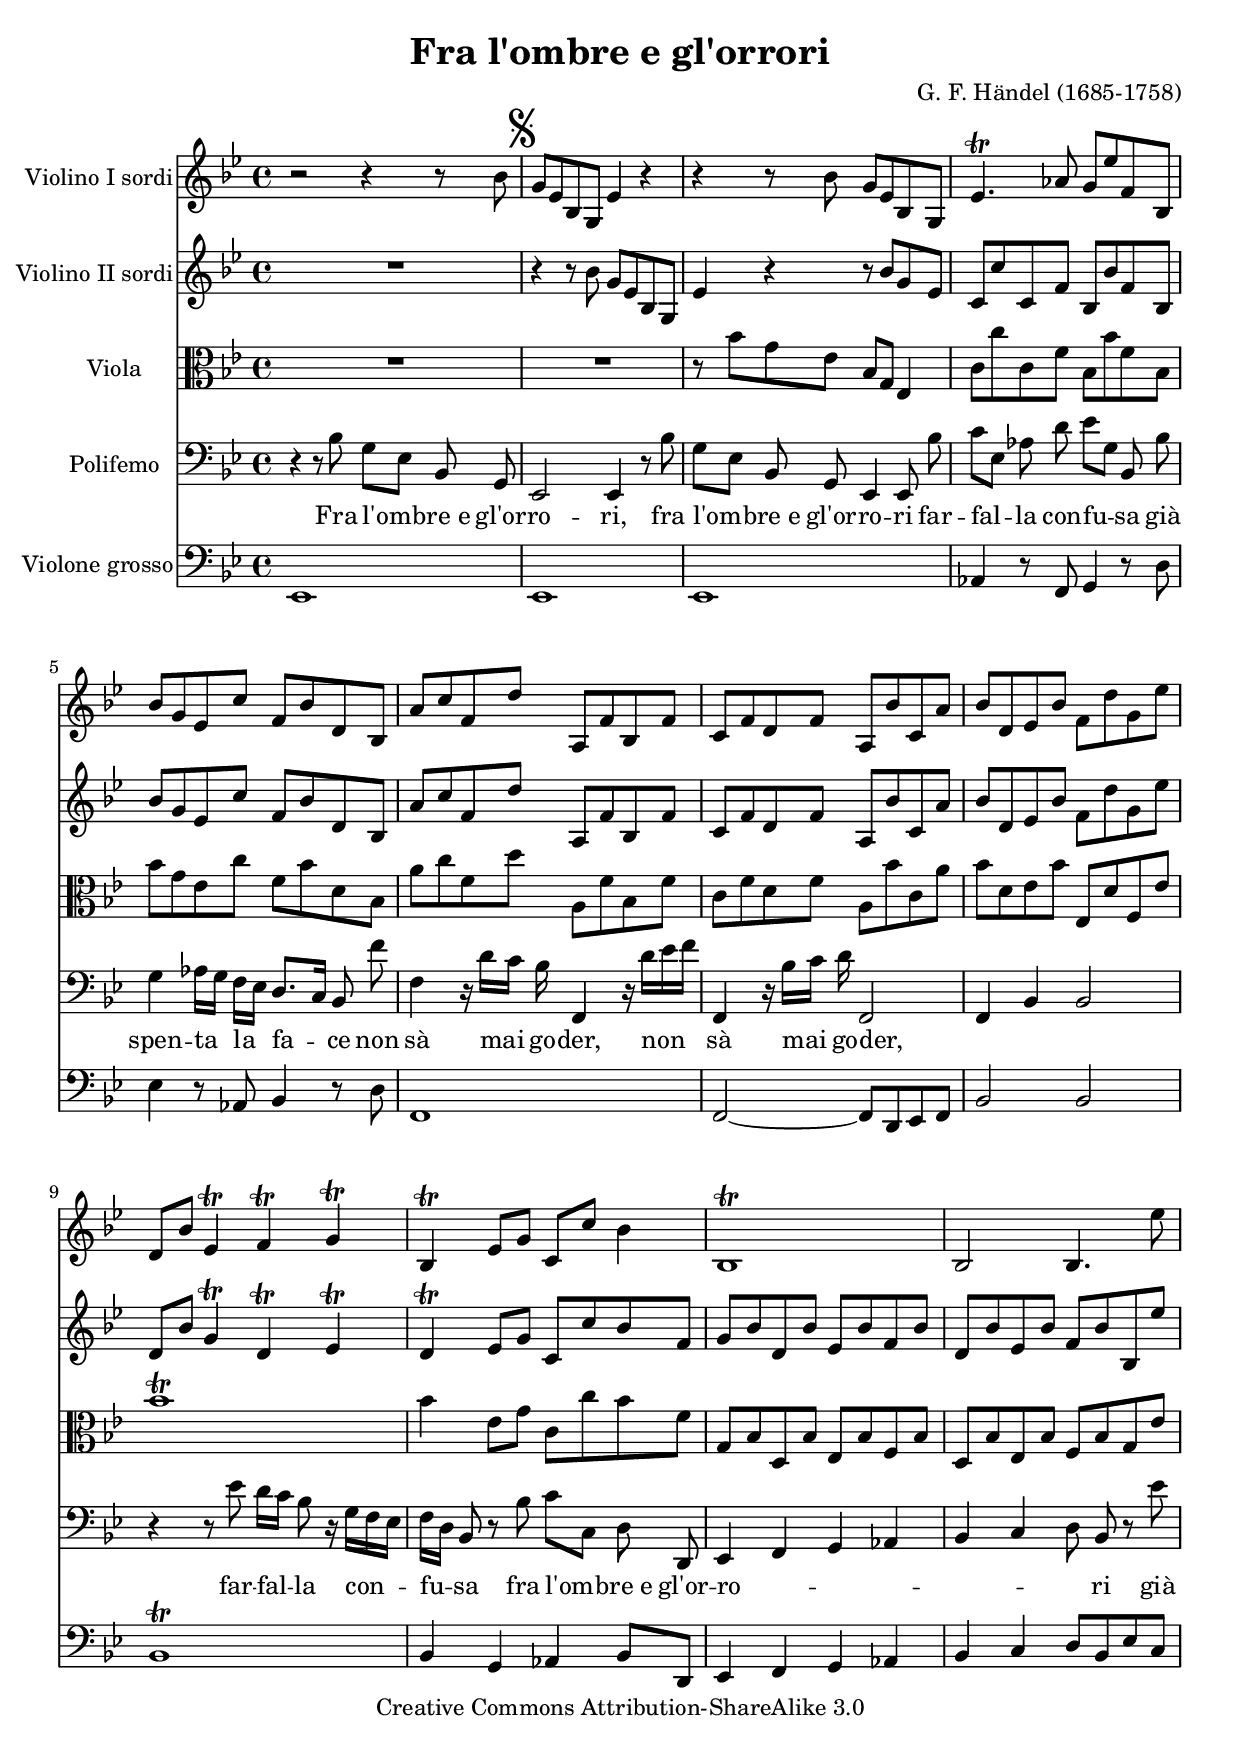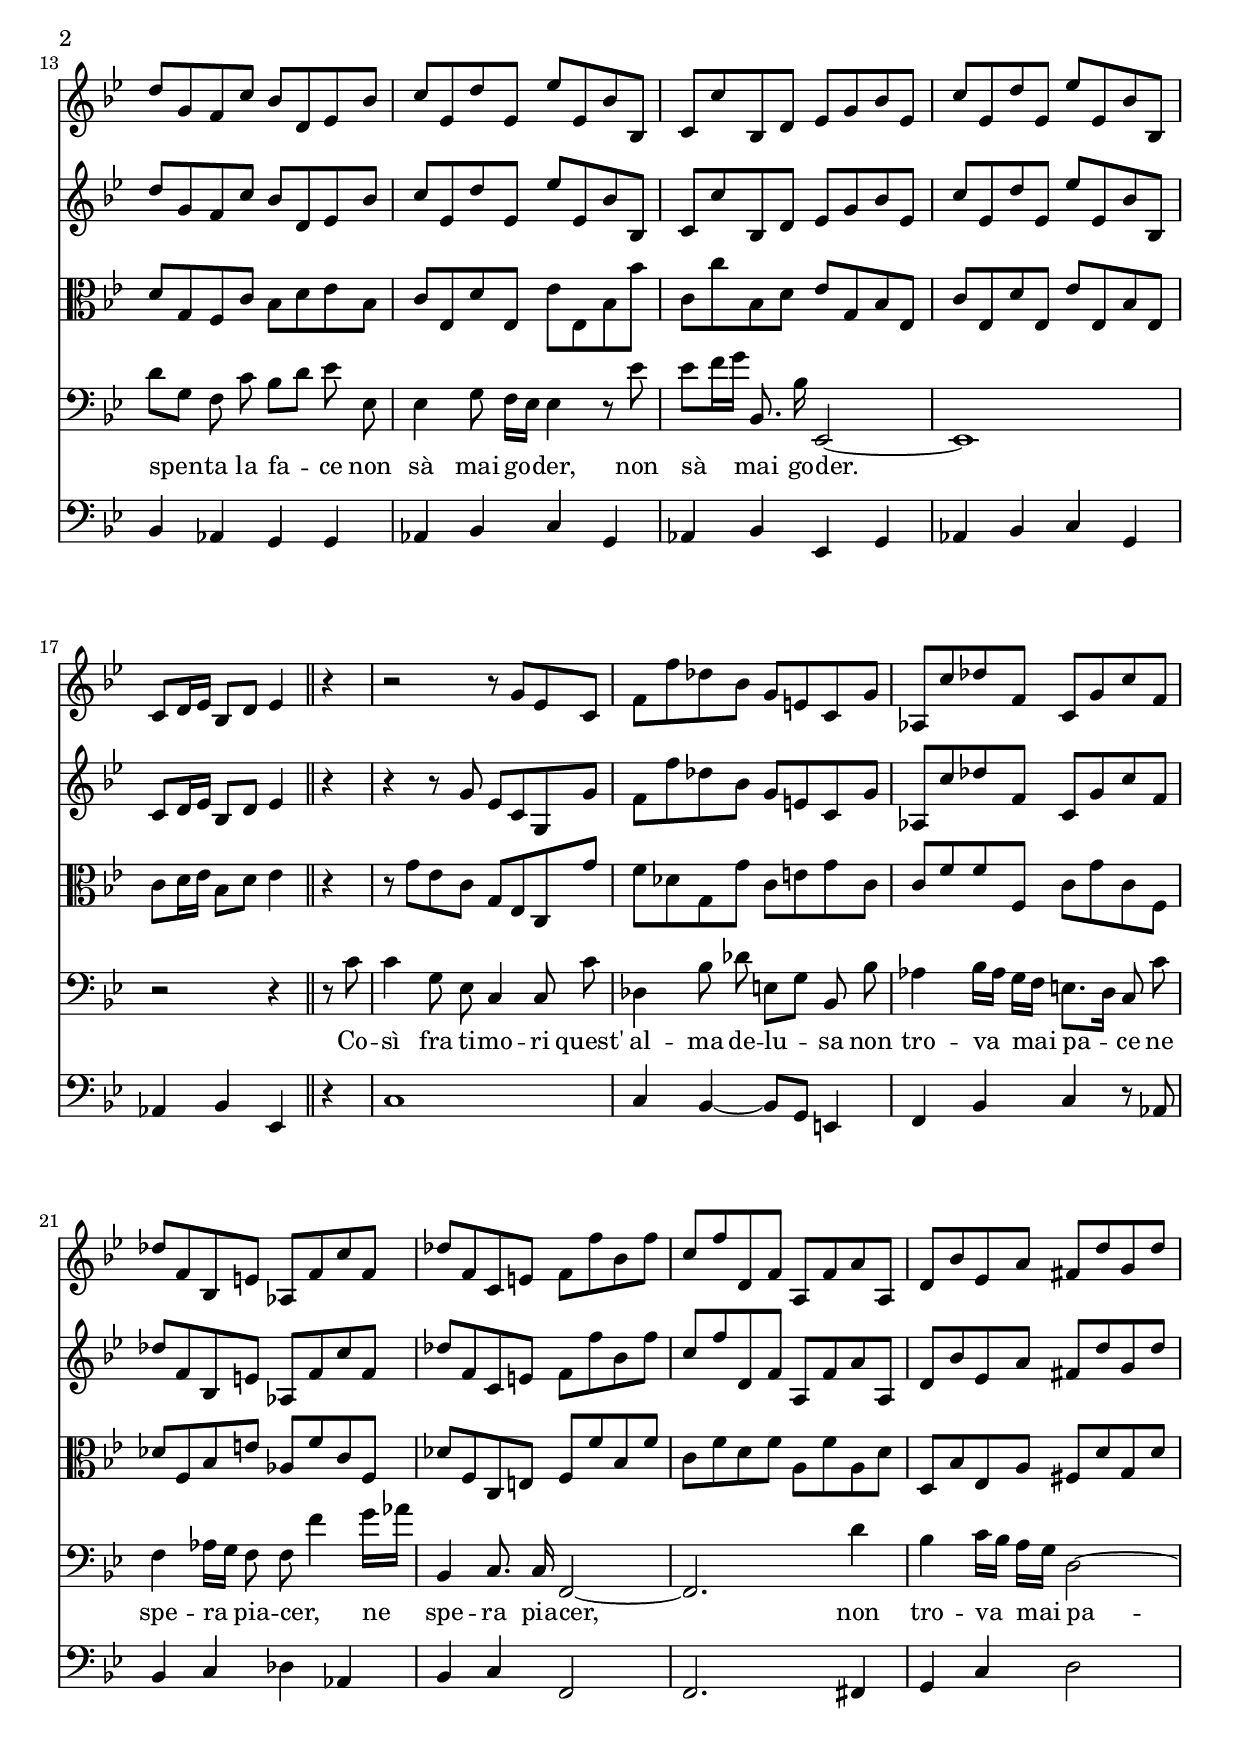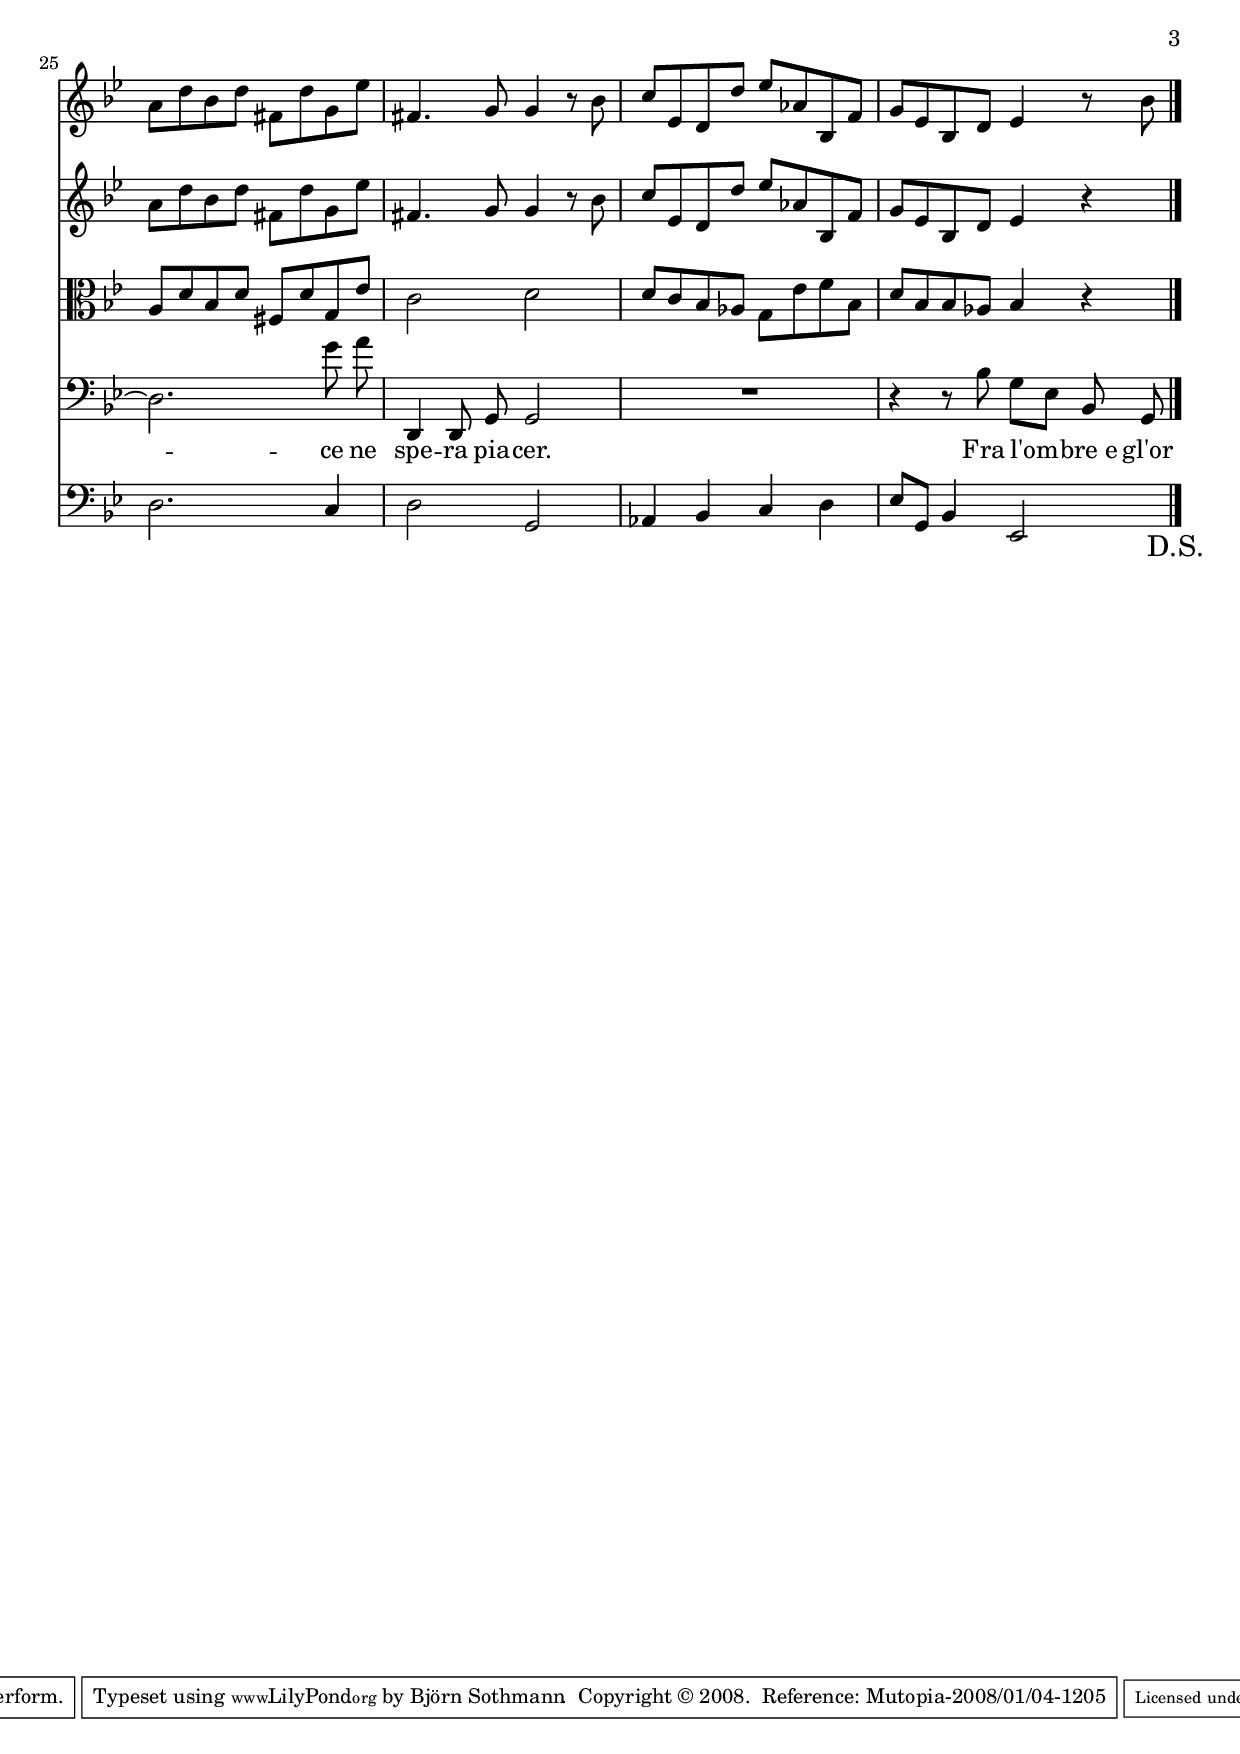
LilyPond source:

% Created on Sun Dec 30 15:54:08 CET 2007
\version "2.10.33"

\header {
	title = "Fra l'ombre e gl'orrori"
	composer = "G. F. Händel (1685-1758)"
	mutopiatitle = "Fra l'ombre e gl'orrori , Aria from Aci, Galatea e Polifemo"
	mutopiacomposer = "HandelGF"
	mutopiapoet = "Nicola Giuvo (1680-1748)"
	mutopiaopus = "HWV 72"
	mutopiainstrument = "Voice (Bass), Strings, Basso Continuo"
	date = "1708"
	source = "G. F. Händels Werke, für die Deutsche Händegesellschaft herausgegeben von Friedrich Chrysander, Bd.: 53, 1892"
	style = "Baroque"
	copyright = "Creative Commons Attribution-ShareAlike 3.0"
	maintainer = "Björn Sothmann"
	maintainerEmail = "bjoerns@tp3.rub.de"
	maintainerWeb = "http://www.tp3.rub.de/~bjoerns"
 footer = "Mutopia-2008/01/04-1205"
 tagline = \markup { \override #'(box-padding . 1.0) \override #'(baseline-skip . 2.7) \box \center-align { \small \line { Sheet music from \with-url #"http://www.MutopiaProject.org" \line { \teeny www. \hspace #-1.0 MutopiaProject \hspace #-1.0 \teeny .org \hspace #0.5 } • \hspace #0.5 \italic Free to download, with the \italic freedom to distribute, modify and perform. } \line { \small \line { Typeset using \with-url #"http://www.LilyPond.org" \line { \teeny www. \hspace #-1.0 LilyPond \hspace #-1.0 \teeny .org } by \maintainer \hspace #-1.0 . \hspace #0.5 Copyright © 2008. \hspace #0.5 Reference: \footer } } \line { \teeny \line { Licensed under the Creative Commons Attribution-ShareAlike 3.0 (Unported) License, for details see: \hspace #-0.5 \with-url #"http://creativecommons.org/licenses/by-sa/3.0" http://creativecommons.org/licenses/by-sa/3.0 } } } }
}

\include "deutsch.ly"

verse= \lyricmode {
Fra l'om -- bre_e gl'or -- ro -- ri, fra l'om -- bre_e gl'or -- ro -- ri far -- fal -- la con -- fu -- sa già spen -- ta la fa -- ce non sà mai go -- der, non sà mai go -- der, far -- fal -- la con -- fu -- sa fra l'om -- bre_e gl'or -- ro -- ri già spen -- ta la fa -- ce non sà mai go -- der, non sà mai go -- der.
Co -- sì fra ti -- mo -- ri quest' al -- ma de -- lu -- sa non tro -- va mai pa -- ce ne spe -- ra pia -- cer, ne spe -- ra pia -- cer, non tro -- va mai pa -- ce ne spe -- ra pia -- cer.
Fra l'om -- bre_e gl'or
}
 

staffViolin = \new Staff  {
	\time 4/4
	\override Score.MetronomeMark #'stencil = ##f
	\tempo 4 = 40
	\set Staff.instrumentName="Violino I sordi"
	\set Staff.midiInstrument="violin"
	\key b \major
	\clef treble
	\relative c'' {
		r2 r4 r8 b \mark \markup { \musicglyph #"scripts.segno" } |
		g es b g es'4 r |
		r r8 b'8 g es b g |
		es'4.\trill as8 g es' f, b, |
		b' g es c' f, b d, b |
		a' c f, d' a, f' b, f' |
		c f d f a, b' c, a' |
		b d, es b' f d' g, es' |
		d, b' es,4\trill f\trill g\trill |
		b,4\trill es8 g c, c' b4 |
		b,1\trill |
		b2 b4. es'8 |
		d g, f c' b d, es b' |
		c es, d' es, es' es, b' b, |
		c c' b, d es g b es, |
		c' es, d' es, es' es, b' b, |
		c d16 es b8 d es4 \bar "||" r4 |
		r2 r8 g es c |
		f f' des b g e c g' |
		as, c' des f, c g' c f, |
		des' f, b, e as, f' c' f, |
		des' f, c e f f' b, f' |
		c f d, f a, f' a a, |
		d b' es, a fis d' g, d' |
		a d b d fis, d' g, es' |
		fis,4. g8 g4 r8 b |
		c es, d d' es as, b, f' |
		g es b d es4 r8 b' \override Score.RehearsalMark #'direction = #DOWN \once \override Score.RehearsalMark #'break-visibility =
		#begin-of-line-invisible \mark \markup { "D.S." } |
		\bar "|."
	}

}
staffViolinII = \new Staff  {
	\set Staff.instrumentName="Violino II sordi"
	\set Staff.midiInstrument="violin"
	\key b \major
	\clef treble
	\relative c'' {
		R1 |
		r4 r8 b g es b g |
		es'4 r r8 b' g es |
		c c' c, f b, b' f b, |
		b' g es c' f, b d, b |
		a' c f, d' a, f' b, f' |
		c f d f a, b' c, a' |
		b d, es b' f d' g, es' |
		d, b' g4\trill d\trill es\trill |
		d\trill es8 g c, c' b f |
		g b d, b' es, b' f b |
		d, b' es, b' f b b, es' |
		d g, f c' b d, es b' |
		c es, d' es, es' es, b' b, |
		c c' b, d es g b es, |
		c' es, d' es, es' es, b' b, |
		c d16 es b8 d es4 \bar "||" r4 |
		r r8 g es c g g' |
		f f' des b g e c g' |
		as, c' des f, c g' c f, |
		des' f, b, e as, f' c' f, |
		des' f, c e f f' b, f' |
		c f d, f a, f' a a, |
		d b' es, a fis d' g, d' |
		a d b d fis, d' g, es' |
		fis,4. g8 g4 r8 b |
		c es, d d' es as, b, f' |
		g es b d es4 r4 |
	\bar "|."
	}

}
staffViola = \new Staff  {
	\set Staff.instrumentName="Viola"
	\set Staff.midiInstrument="viola"
	\key b \major
	\clef alto
	\relative c'' {
		R1*2 |
		r8 b g es b g es4 |
		c'8 c' c, f b, b' f b, |
		b' g es c' f, b d, b |
		a' c f, d' a, f' b, f' |
		c f d f a, b' c, a' |
		b d, es b' es,, d' f, es' |
		b'1\trill |
		b4 es,8 g c, c' b f |
		g, b d, b' es, b' f b |
		d, b' es, b' f b g es' |
		d g, f c' b d es b |
		c es, d' es, es' es, b' b' |
		c, c' b, d es g, b es, |
		c' es, d' es, es' es, b' es, |
		c' d16 es b8 d es4 \bar "||" r4 |
		r8 g es c g es c g'' |
		f des g, g' c, e g c, |
		c f f f, c' g' c, f, |
		des' f, b e as, f' c f, |
		des' f, c e f f' b, f' |
		c f d f a, f' a, d |
		d, b' es, a fis d' g, d' |
		a d b d fis, d' g, es' |
		c2 d |
		d8 c b as g es' f b, |
		d b b as b4 r |
	\bar "|."
	}

}
staffBass = \new Staff  {
	\set Staff.instrumentName="Polifemo"
	\set Staff.midiInstrument="oboe"
	\key b \major
	\clef bass
	\relative c' { 	
		\context Voice = "melodyBas" {
			\dynamicUp
			\autoBeamOff
			r4 r8 b g[ es] b g |
			es2 es4 r8 b'' |
			g[ es] b g es4 es8 b'' |
			c[ es,] as d es[ g,] b, b' |
			g4 as16[ g] f[ es] d8.[ c16] b8 f'' |
			f,4 r16 d'[c] b f,4 r16 d''[ es f] |
			f,,4 r16 b'[ c] d f,,2\melisma |
			f4 b b2\melismaEnd |
			r4 r8 es' d16[ c] b8 r16 g[ f es] |
			f[ d] b8 r b' c[c,] d d, |
			es4\melisma f g as |
			b c d8\melismaEnd b r es' |
			d[ g,]f c' b[ d] es es, |
			es4 g8 f16[ es] es4 r8 es' |
			es[ f16 g] b,,8. b'16 es,,2~ |
			es1 |
			r2 r4 \bar "||" r8 c'' |
			c4 g8 es c4 c8 c' |
			des,4 b'8 des e,[ g] b, b' |
			as4 b16[ as] g[ f] e8.[ d16] c8 c' |
			f,4 as16[ g] f8 f\melisma f'4\melismaEnd g16[ as] |
			b,,4 c8. c16 f,2~ |
			f2. d''4 |
			b c16[ b] a[ g] d2~ |
			d2. g'8 a |
			d,,,4 d8 g g2 |
			R1 |
			r4 r8 b' g[ es] b g |
		}

	\bar "|."
	}

}
staffCello = \new Staff  {
	\set Staff.instrumentName="Violone grosso"
	\set Staff.midiInstrument="cello"
	\key b \major
	\clef bass
	\relative c, {
		es1 |
		es |
		es |
		as4 r8 f g4 r8 d' |
		es4 r8 as, b4 r8 d |
		f,1 |
		f2~ f8 d es f |
		b2 b |
		b1\trill |
		b4 g as b8 d, |
		es4 f g as |
		b c d8 b es c |
		b4 as g g |
		as b c g |
		as b es, g |
		as b c g |
		as b es, \bar "||" r |
		c'1 |
		c4 b~ b8 g e4 |
		f b c r8 as |
		b4 c des as |
		b c f,2 |
		f2. fis4 |
		g4 c d2 |
		d2. c4 |
		d2 g, |
		as4 b c d |
		es8 g, b4 es,2 |
	\bar "|."
	}

}


\score {
	<<
		\staffViolin
		\staffViolinII
		\staffViola
		\staffBass
		\context Lyrics = "lmelodyBas" \lyricmode  { \lyricsto "melodyBas" \verse }
		
		\staffCello
	>>
	
	\midi {
	}

	\layout  {
		indent = 20
	}
}

\paper {
}

